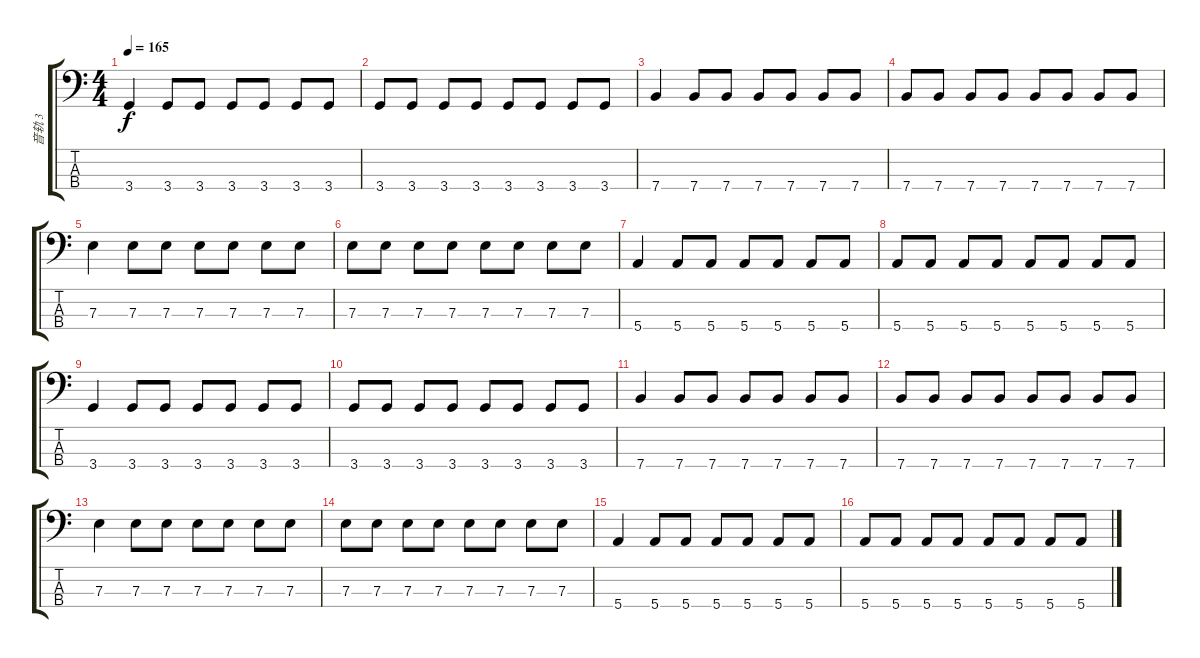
\track ("音轨 3" "音轨 3") {instrument electricbassfinger}
\staff {score tabs}
\tuning (G2 D2 A1 E1) {hide}
\ts (4 4)
\tempo 165
\clef f4
\ks c
3.4.4{dy f} 3.4.8 3.4.8 3.4.8 3.4.8 3.4.8 3.4.8 |
3.4.8 3.4.8 3.4.8 3.4.8 3.4.8 3.4.8 3.4.8 3.4.8 |
7.4.4 7.4.8 7.4.8 7.4.8 7.4.8 7.4.8 7.4.8 |
7.4.8 7.4.8 7.4.8 7.4.8 7.4.8 7.4.8 7.4.8 7.4.8 |
7.3.4 7.3.8 7.3.8 7.3.8 7.3.8 7.3.8 7.3.8 |
7.3.8 7.3.8 7.3.8 7.3.8 7.3.8 7.3.8 7.3.8 7.3.8 |
5.4.4 5.4.8 5.4.8 5.4.8 5.4.8 5.4.8 5.4.8 |
5.4.8 5.4.8 5.4.8 5.4.8 5.4.8 5.4.8 5.4.8 5.4.8 |
3.4.4 3.4.8 3.4.8 3.4.8 3.4.8 3.4.8 3.4.8 |
3.4.8 3.4.8 3.4.8 3.4.8 3.4.8 3.4.8 3.4.8 3.4.8 |
7.4.4 7.4.8 7.4.8 7.4.8 7.4.8 7.4.8 7.4.8 |
7.4.8 7.4.8 7.4.8 7.4.8 7.4.8 7.4.8 7.4.8 7.4.8 |
7.3.4 7.3.8 7.3.8 7.3.8 7.3.8 7.3.8 7.3.8 |
7.3.8 7.3.8 7.3.8 7.3.8 7.3.8 7.3.8 7.3.8 7.3.8 |
5.4.4 5.4.8 5.4.8 5.4.8 5.4.8 5.4.8 5.4.8 |
5.4.8 5.4.8 5.4.8 5.4.8 5.4.8 5.4.8 5.4.8 5.4.8
